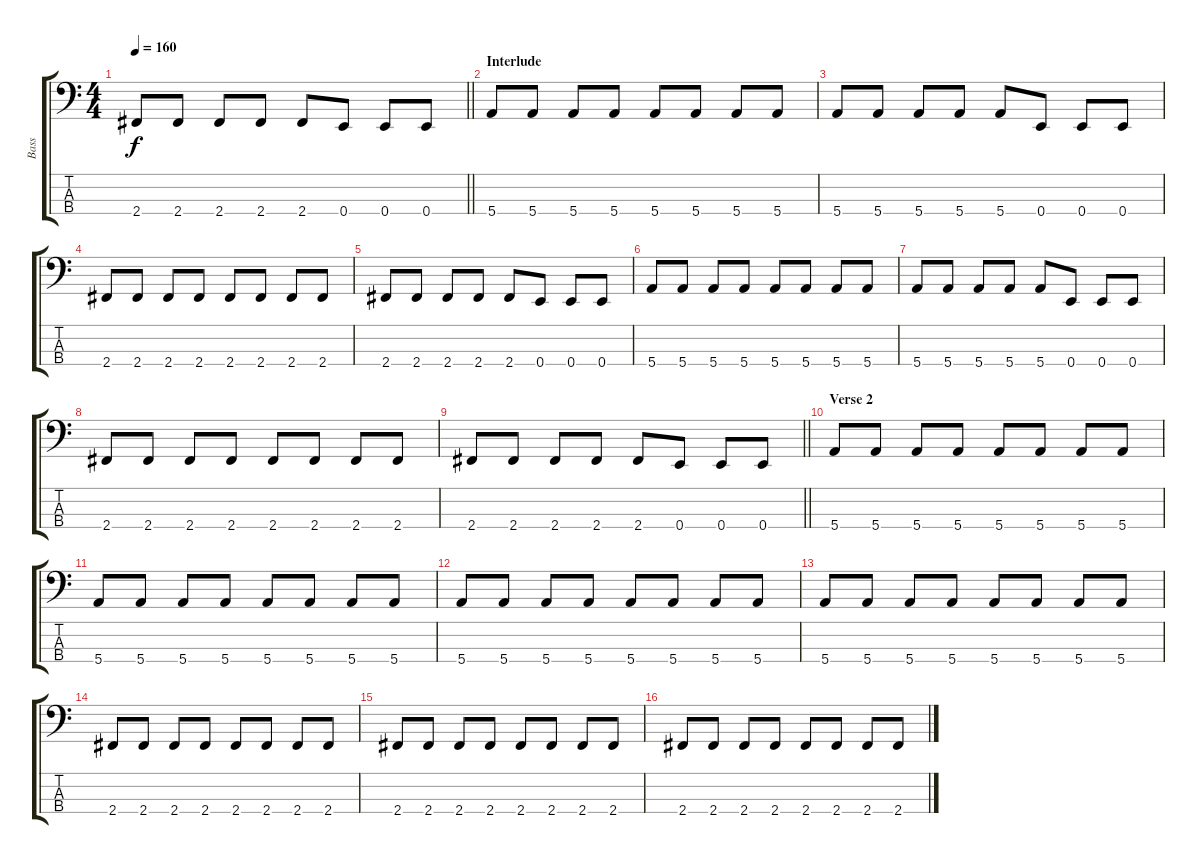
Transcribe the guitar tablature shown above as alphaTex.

\track ("Bass" "Bass") {instrument electricbassfinger}
\staff {score tabs}
\tuning (G2 D2 A1 E1) {hide}
\ts (4 4)
\tempo 160
\clef f4
\barLineRight lightlight
\ks c
2.4.8{dy f} 2.4.8 2.4.8 2.4.8 2.4.8 0.4.8 0.4.8 0.4.8 |
\section ("" "Interlude")
5.4.8 5.4.8 5.4.8 5.4.8 5.4.8 5.4.8 5.4.8 5.4.8 |
5.4.8 5.4.8 5.4.8 5.4.8 5.4.8 0.4.8 0.4.8 0.4.8 |
2.4.8 2.4.8 2.4.8 2.4.8 2.4.8 2.4.8 2.4.8 2.4.8 |
2.4.8 2.4.8 2.4.8 2.4.8 2.4.8 0.4.8 0.4.8 0.4.8 |
5.4.8 5.4.8 5.4.8 5.4.8 5.4.8 5.4.8 5.4.8 5.4.8 |
5.4.8 5.4.8 5.4.8 5.4.8 5.4.8 0.4.8 0.4.8 0.4.8 |
2.4.8 2.4.8 2.4.8 2.4.8 2.4.8 2.4.8 2.4.8 2.4.8 |
\barLineRight lightlight
2.4.8 2.4.8 2.4.8 2.4.8 2.4.8 0.4.8 0.4.8 0.4.8 |
\section ("" "Verse 2")
5.4.8 5.4.8 5.4.8 5.4.8 5.4.8 5.4.8 5.4.8 5.4.8 |
5.4.8 5.4.8 5.4.8 5.4.8 5.4.8 5.4.8 5.4.8 5.4.8 |
5.4.8 5.4.8 5.4.8 5.4.8 5.4.8 5.4.8 5.4.8 5.4.8 |
5.4.8 5.4.8 5.4.8 5.4.8 5.4.8 5.4.8 5.4.8 5.4.8 |
2.4.8 2.4.8 2.4.8 2.4.8 2.4.8 2.4.8 2.4.8 2.4.8 |
2.4.8 2.4.8 2.4.8 2.4.8 2.4.8 2.4.8 2.4.8 2.4.8 |
2.4.8 2.4.8 2.4.8 2.4.8 2.4.8 2.4.8 2.4.8 2.4.8
